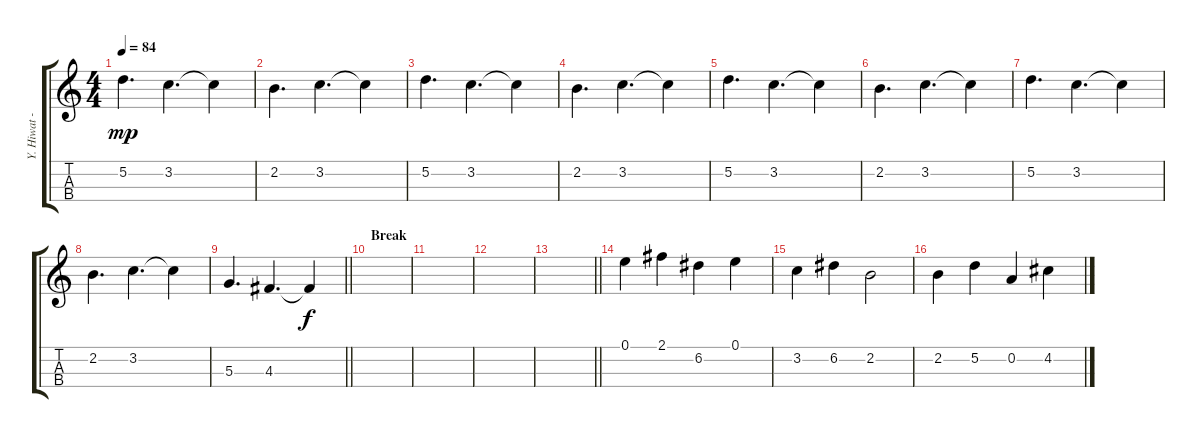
\track ("Y. Hiwat - Violin #1" "Y. Hiwat -") {instrument violin}
\staff {score tabs}
\tuning (E5 A4 D4 G3) {hide}
\ts (4 4)
\tempo 84
\clef g2
\ks c
5.2.4{d dy mp} 3.2.4{d} 3.2{t}.4 |
2.2.4{d} 3.2.4{d} 3.2{t}.4 |
5.2.4{d} 3.2.4{d} 3.2{t}.4 |
2.2.4{d} 3.2.4{d} 3.2{t}.4 |
5.2.4{d} 3.2.4{d} 3.2{t}.4 |
2.2.4{d} 3.2.4{d} 3.2{t}.4 |
5.2.4{d} 3.2.4{d} 3.2{t}.4 |
2.2.4{d} 3.2.4{d} 3.2{t}.4 |
\barLineRight lightlight
5.3.4{d} 4.3.4{d} 4.3{t}.4{dy f} |
\section ("" "Break")
|
|
|
\barLineRight lightlight
|
0.1.4 2.1.4 6.2.4 0.1.4 |
3.2.4 6.2.4 2.2.2 |
2.2.4 5.2.4 0.2.4 4.2.4
